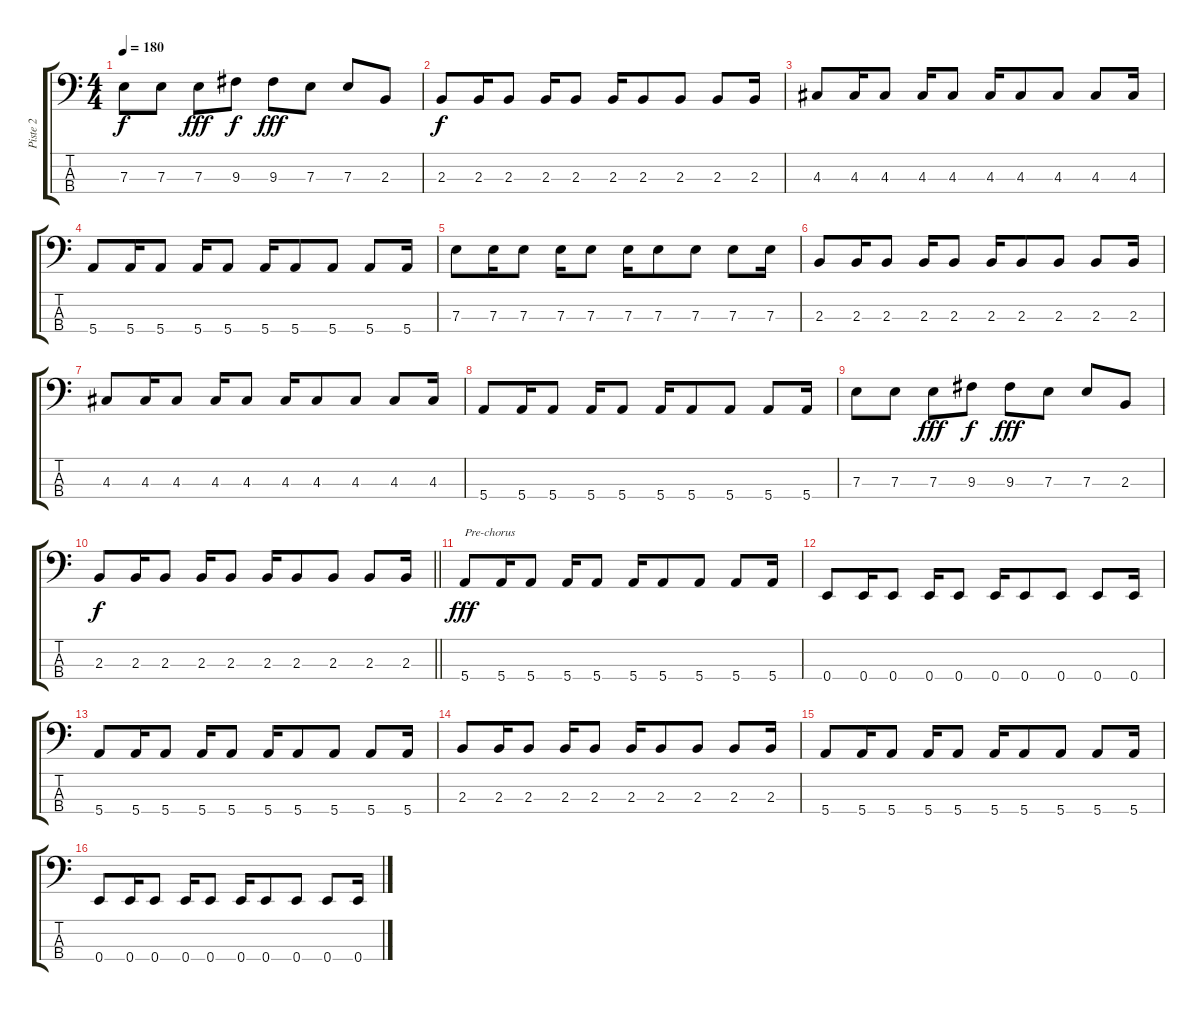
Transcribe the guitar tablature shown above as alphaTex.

\track ("Piste 2" "Piste 2") {instrument electricbassfinger}
\staff {score tabs}
\tuning (G2 D2 A1 E1) {hide}
\ts (4 4)
\tempo 180
\clef f4
\ks c
7.3.8{dy f} 7.3.8 7.3.8{dy fff} 9.3.8{dy f} 9.3.8{dy fff} 7.3.8 7.3.8 2.3.8 |
2.3.8{dy f} 2.3.16 2.3.8 2.3.16 2.3.8 2.3.16 2.3.8 2.3.8 2.3.8 2.3.16 |
4.3.8 4.3.16 4.3.8 4.3.16 4.3.8 4.3.16 4.3.8 4.3.8 4.3.8 4.3.16 |
5.4.8 5.4.16 5.4.8 5.4.16 5.4.8 5.4.16 5.4.8 5.4.8 5.4.8 5.4.16 |
7.3.8 7.3.16 7.3.8 7.3.16 7.3.8 7.3.16 7.3.8 7.3.8 7.3.8 7.3.16 |
2.3.8 2.3.16 2.3.8 2.3.16 2.3.8 2.3.16 2.3.8 2.3.8 2.3.8 2.3.16 |
4.3.8 4.3.16 4.3.8 4.3.16 4.3.8 4.3.16 4.3.8 4.3.8 4.3.8 4.3.16 |
5.4.8 5.4.16 5.4.8 5.4.16 5.4.8 5.4.16 5.4.8 5.4.8 5.4.8 5.4.16 |
7.3.8 7.3.8 7.3.8{dy fff} 9.3.8{dy f} 9.3.8{dy fff} 7.3.8 7.3.8 2.3.8 |
\barLineRight lightlight
2.3.8{dy f} 2.3.16 2.3.8 2.3.16 2.3.8 2.3.16 2.3.8 2.3.8 2.3.8 2.3.16 |
5.4.8{txt "Pre-chorus" dy fff} 5.4.16 5.4.8 5.4.16 5.4.8 5.4.16 5.4.8 5.4.8 5.4.8 5.4.16 |
0.4.8 0.4.16 0.4.8 0.4.16 0.4.8 0.4.16 0.4.8 0.4.8 0.4.8 0.4.16 |
5.4.8 5.4.16 5.4.8 5.4.16 5.4.8 5.4.16 5.4.8 5.4.8 5.4.8 5.4.16 |
2.3.8 2.3.16 2.3.8 2.3.16 2.3.8 2.3.16 2.3.8 2.3.8 2.3.8 2.3.16 |
5.4.8 5.4.16 5.4.8 5.4.16 5.4.8 5.4.16 5.4.8 5.4.8 5.4.8 5.4.16 |
0.4.8 0.4.16 0.4.8 0.4.16 0.4.8 0.4.16 0.4.8 0.4.8 0.4.8 0.4.16
